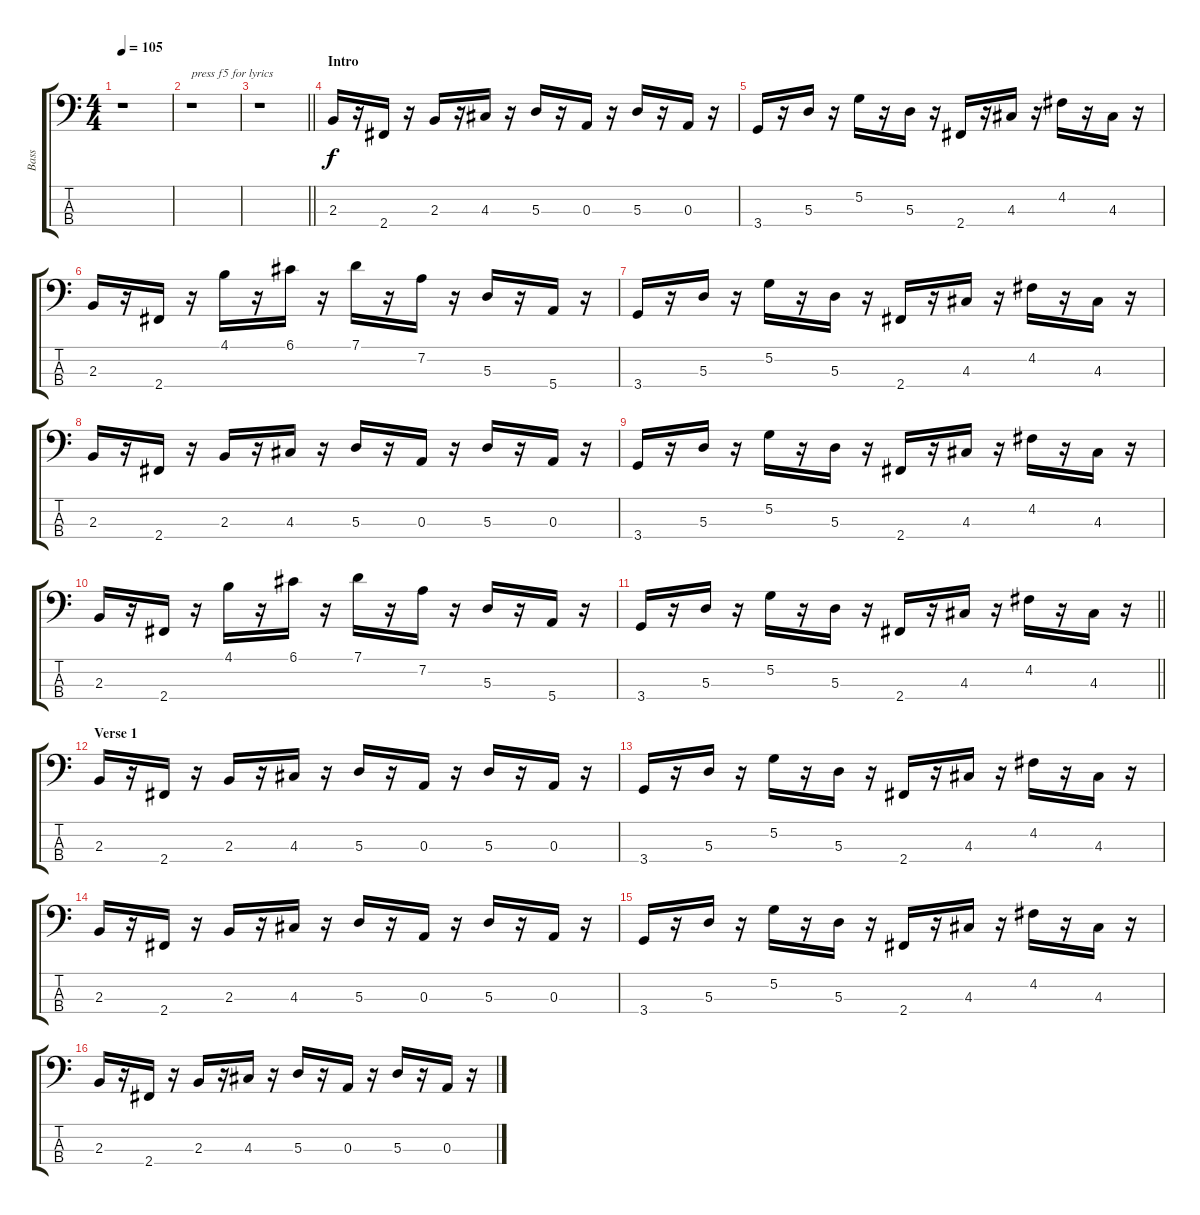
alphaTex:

\track ("Bass" "Bass") {instrument electricbassfinger}
\staff {score tabs}
\tuning (G2 D2 A1 E1) {hide}
\ts (4 4)
\tempo 105
\clef f4
\ks c
r.1{dy f instrument electricbassfinger} |
r.1{txt "press f5 for lyrics"} |
\barLineRight lightlight
r.1 |
\section ("" "Intro")
2.3.16 r.16 2.4.16 r.16 2.3.16 r.16 4.3.16 r.16 5.3.16{txt ""} r.16 0.3.16 r.16 5.3.16 r.16 0.3.16 r.16 |
3.4.16 r.16 5.3.16 r.16 5.2.16 r.16 5.3.16 r.16 2.4.16 r.16 4.3.16 r.16 4.2.16 r.16 4.3.16 r.16 |
2.3.16 r.16 2.4.16 r.16 4.1.16 r.16 6.1.16 r.16 7.1.16 r.16 7.2.16 r.16 5.3.16 r.16 5.4.16 r.16 |
3.4.16 r.16 5.3.16 r.16 5.2.16 r.16 5.3.16 r.16 2.4.16 r.16 4.3.16 r.16 4.2.16 r.16 4.3.16 r.16 |
2.3.16 r.16 2.4.16 r.16 2.3.16 r.16 4.3.16 r.16 5.3.16 r.16 0.3.16 r.16 5.3.16 r.16 0.3.16 r.16 |
3.4.16 r.16 5.3.16 r.16 5.2.16 r.16 5.3.16 r.16 2.4.16 r.16 4.3.16 r.16 4.2.16 r.16 4.3.16 r.16 |
2.3.16 r.16 2.4.16 r.16 4.1.16 r.16 6.1.16 r.16 7.1.16 r.16 7.2.16 r.16 5.3.16 r.16 5.4.16 r.16 |
\barLineRight lightlight
3.4.16 r.16 5.3.16 r.16 5.2.16 r.16 5.3.16 r.16 2.4.16 r.16 4.3.16 r.16 4.2.16 r.16 4.3.16 r.16 |
\section ("" "Verse 1")
2.3.16 r.16 2.4.16 r.16 2.3.16 r.16 4.3.16 r.16 5.3.16 r.16 0.3.16 r.16 5.3.16 r.16 0.3.16 r.16 |
3.4.16 r.16 5.3.16 r.16 5.2.16 r.16 5.3.16 r.16 2.4.16 r.16 4.3.16 r.16 4.2.16 r.16 4.3.16 r.16 |
2.3.16 r.16 2.4.16 r.16 2.3.16 r.16 4.3.16 r.16 5.3.16 r.16 0.3.16 r.16 5.3.16 r.16 0.3.16 r.16 |
3.4.16 r.16 5.3.16 r.16 5.2.16 r.16 5.3.16 r.16 2.4.16 r.16 4.3.16 r.16 4.2.16 r.16 4.3.16 r.16 |
2.3.16 r.16 2.4.16 r.16 2.3.16 r.16 4.3.16 r.16 5.3.16 r.16 0.3.16 r.16 5.3.16 r.16 0.3.16 r.16
